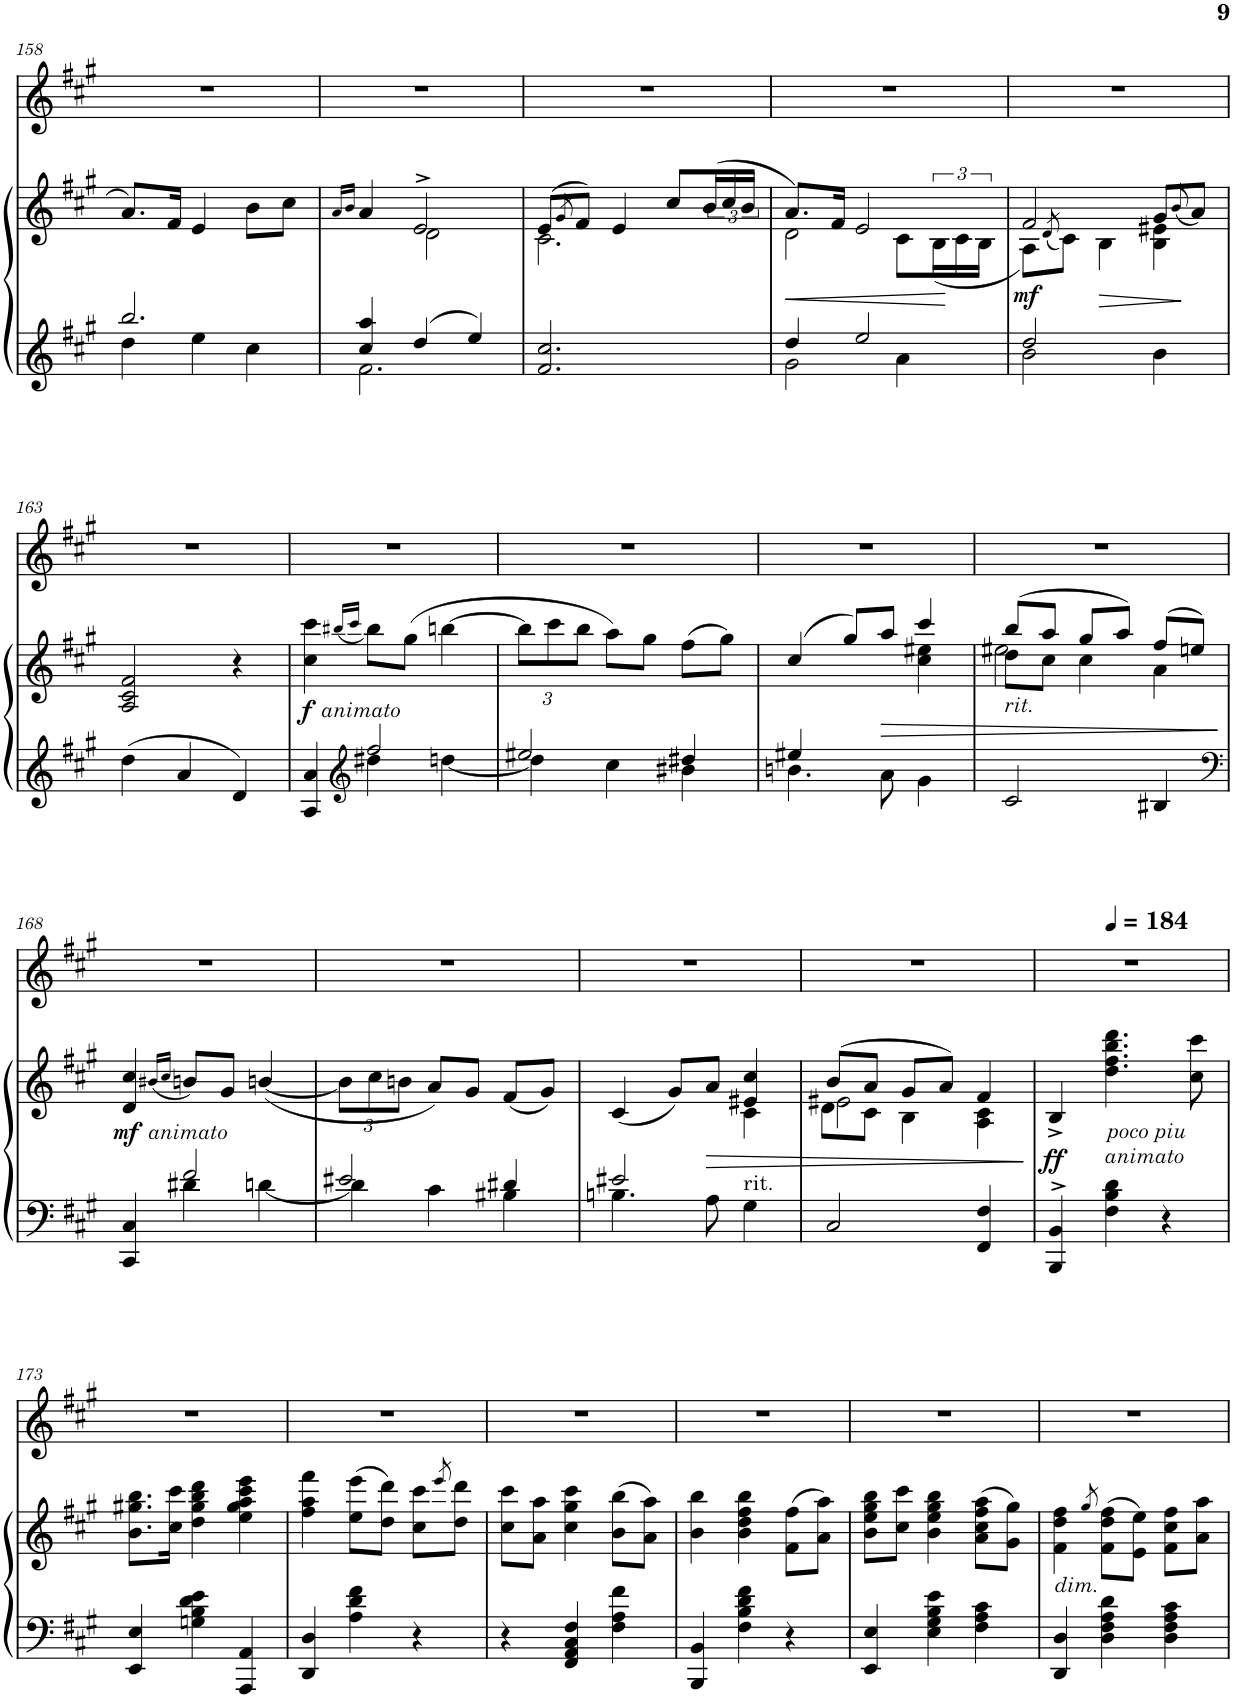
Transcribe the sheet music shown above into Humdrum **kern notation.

**kern	**kern	**kern	**dynam
*part1	*part1	*part1	*part1
*staff3	*staff2	*staff1	*staff1/2/3
*I"Piano	*	*	*
*I'Pno.	*	*	*
!!LO:PB:g=z
*clefF4	*clefG2	*clefG2	*
*k[f#c#g#]	*k[f#c#g#]	*k[f#c#g#]	*
*M3/4	*M3/4	*M3/4	*
=158	=158	=158	=158
*^	*	*	*
2.bb/	4dd\	8.a/L	2.r	.
.	.	16f#/Jk	.	.
.	4ee\	4e/	.	.
.	4cc#\	8b\L	.	.
.	.	8cc#\J	.	.
=159	=159	=159	=159	=159
.	.	16qa/LL	.	.
.	.	16qb/JJ	.	.
*	*	*^	*	*
2.f#\	4cc#/ 4aa/	4a/	4ryy	2.r	.
.	4dd/	2e^/	2d\	.	.
.	4ee/	.	.	.	.
*v	*v	*	*	*	*
=160	=160	=160	=160	=160
2.f#/ 2.cc#/	8e/L	2.c#\	2.r	.
.	8qg#/	.	.	.
.	8f#/J	.	.	.
.	4e/	.	.	.
.	8cc#/L	.	.	.
.	24b/L	.	.	.
.	24cc#/	.	.	.
.	24b/JJ	.	.	.
=161	=161	=161	=161	=161
*^	*	*	*	*
2g#\	4dd/	8.a/L	2d\	2.r	.
.	.	16f#/Jk	.	.	.
.	2ee/	2e/	.	.	.
4a\	.	.	8c#\L	.	.
.	.	.	24B\L	.	.
.	.	.	24c#\	.	.
.	.	.	24B\JJ	.	.
=162	=162	=162	=162	=162	=162
!	!	!	!	!	!LO:DY:b=2
2dd/	2b\	8A\L	2f#/	2.r	mf
.	.	8qd/	.	.	.
.	.	8c#\J	.	.	.
.	.	4B\	.	.	.
4ryy	4b\	4B\ 4e#X\	8g#/L	.	.
.	.	.	8qb/	.	.
.	.	.	8a/J	.	.
*v	*v	*	*	*	*
*	*v	*v	*	*
!!LO:LB:g=z
=163	=163	=163	=163
4dd\	2A/ 2c#/ 2f#/	2.r	.
4a/	.	.	.
4d/	4r	.	.
=164	=164	=164	=164
*^	*	*	*
!	!	!	!	!LO:DY:b=2
!	!	!	!	!LO:DY:n=1:b=2
4ryy	4A/ 4a/	4cc#\ 4ccc#\	2.r	f other-dynamics
*clefG2	*	*	*	*
.	.	16qbb#X/LL	.	.
.	.	16qccc#/JJ	.	.
2ff#/	4dd#X\	8bb#\L	.	.
.	.	8gg#\J	.	.
.	[4ddn\	[4bbn\	.	.
=165	=165	=165	=165	=165
*	*	*Xbrackettup	*	*
2ee#X/	4dd\]	12bb\L]	2.r	.
.	.	12ccc#\	.	.
.	.	12bb\J	.	.
.	4cc#\	8aa\L	.	.
.	.	8gg#\J	.	.
4dd#X/	4b#X\	8ff#\L	.	.
.	.	8gg#\J	.	.
=166	=166	=166	=166	=166
*	*	*^	*	*
4ee#X/	4.bn\	4cc#/	2ryy	2.r	.
2ryy	.	8gg#/L	.	.	.
.	8a\	8aa/J	.	.	.
.	4g#\	4ccc#/	4cc#\ 4ee#X\	.	.
=167	=167	=167	=167	=167	=167
*	*	*	*^	*	*
!	!	!LO:TX:b:i:t=rit.	!	!	!	!
*v	*v	*	*	*	*	*
2c#/	8bb/L	8dd\L	2ee#X\	2.r	.
.	8aa/J	8cc#\J	.	.	.
.	8gg#/L	4cc#\	.	.	.
.	8aa/J	.	.	.	.
4B#X/	8ff#/L	4a\	4ryy	.	.
.	8een/J	.	.	.	.
*	*v	*v	*v	*	*
!!LO:LB:g=z
=168	=168	=168	=168
*clefF4	*	*	*
*^	*	*	*
!	!	!	!	!LO:DY:b=2
!	!	!	!	!LO:DY:n=1:b=2
4ryy	4CC#/ 4C#/	4d/ 4cc#/	2.r	mf other-dynamics
.	.	16qb#X/LL	.	.
.	.	16qcc#/JJ	.	.
2f#/	4d#X\	8bn/L	.	.
.	.	8g#/J	.	.
.	[4dn\	[<4bn/	.	.
=169	=169	=169	=169	=169
2e#X/	4d\]	12b\L]	2.r	.
.	.	12cc#\	.	.
.	.	12bn\J	.	.
.	4c#\	8a/L	.	.
.	.	8g#/J	.	.
4d#X/	4B#X\	8f#/L	.	.
.	.	8g#/J	.	.
=170	=170	=170	=170	=170
*	*	*^	*	*
2e#X/	4.Bn\	4c#/	2ryy	2.r	.
.	.	8g#/L	.	.	.
.	8A\	8a/J	.	.	.
!LO:TX:a:t=rit.	!	!	!	!	!
4ryy	4G#\	4e#X/ 4cc#/	4c#\	.	.
*v	*v	*	*	*	*
=171	=171	=171	=171	=171
*	*	*^	*	*
2C#/	8b/L	8d\L	2e#X\	2.r	.
.	8a/J	8c#\J	.	.	.
.	8g#/L	4B\	.	.	.
.	8a/J	.	.	.	.
4FF#/ 4F#/	4f#/	4A\ 4c#\	4ryy	.	.
=172	=172	=172	=172	=172	=172
!	!	!	!	!	!LO:DY:b=2
*	*v	*v	*v	*	*
4BBB/^> 4BB/^>	4B^/	2.r	ff
*	*	*MM184	*
!	!LO:TX:b:i:t=poco piu	!	!
!	!LO:TX:b:t=animato	!	!
4F#\ 4B\ 4d\	4.dd\ 4.ff#\ 4.bb\ 4.ddd\	.	.
4r	.	.	.
.	8cc#\ 8ccc#\	.	.
!!LO:LB:g=z
=173	=173	=173	=173
4EE/ 4E/	8.b\ 8.gg#X\ 8.bb\L	2.r	.
.	16cc#\ 16ccc#\Jk	.	.
4Gn\ 4B\ 4d\ 4e\	4dd\ 4gg#\ 4bb\ 4ddd\	.	.
4AAA/ 4AA/	4ee\ 4gg#\ 4aa\ 4ccc#\ 4eee\	.	.
=174	=174	=174	=174
4DD/ 4D/	4ff#\ 4aa\ 4fff#\	2.r	.
4A\ 4d\ 4f#\	8ee\ 8eee\L	.	.
.	8dd\ 8ddd\J	.	.
4r	8cc#\ 8ccc#\L	.	.
.	8qeee/	.	.
.	8dd\ 8ddd\J	.	.
=175	=175	=175	=175
4r	8cc#\ 8ccc#\L	2.r	.
.	8a\ 8aa\J	.	.
4FF#/ 4AA/ 4C#/ 4F#/	4cc#\ 4gg#\ 4ccc#\	.	.
4F#\ 4A\ 4f#\	8b\ 8bb\L	.	.
.	8a\ 8aa\J	.	.
=176	=176	=176	=176
4BBB/ 4BB/	4b\ 4bb\	2.r	.
4F#\ 4B\ 4d\ 4f#\	4b\ 4dd\ 4ff#\ 4bb\	.	.
4r	8f#\ 8ff#\L	.	.
.	8a\ 8aa\J	.	.
=177	=177	=177	=177
4EE/ 4E/	8b\ 8ee\ 8gg#\ 8bb\L	2.r	.
.	8cc#\ 8ccc#\J	.	.
4E\ 4G#\ 4B\ 4e\	4b\ 4ee\ 4gg#\ 4bb\	.	.
4F#\ 4A\ 4c#\	8a\ 8cc#\ 8ff#\ 8aa\L	.	.
.	8g#\ 8gg#\J	.	.
=178	=178	=178	=178
!	!LO:TX:b:i:t=dim.	!	!
4DD/ 4D/	4f#\ 4dd\ 4ff#\	2.r	.
.	8qgg#/	.	.
4D\ 4F#\ 4A\ 4d\	8f#\ 8dd\ 8ff#\L	.	.
.	8e\ 8ee\J	.	.
4D\ 4F#\ 4A\ 4c#\	8f#\ 8cc#\ 8ff#\L	.	.
.	8a\ 8aa\J	.	.
=	=	=	=
*-	*-	*-	*-
